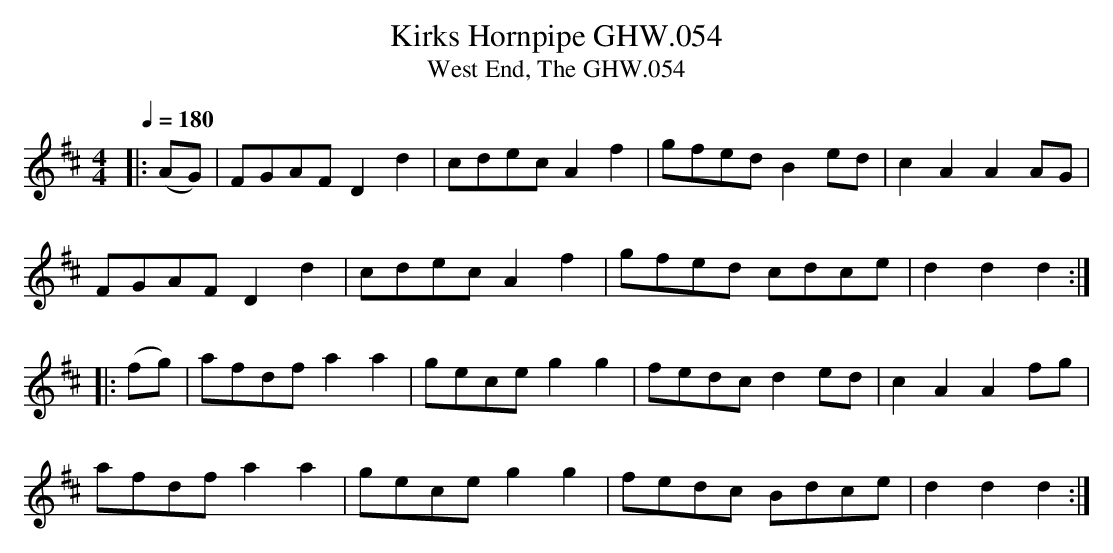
X:1
T:Kirks Hornpipe GHW.054
T:West End, The GHW.054
M:4/4
L:1/8
Q:1/4=180
K:D
|:(AG)|FGAF D2d2|cdec A2f2|gfed B2ed|c2A2 A2AG|
FGAF D2d2|cdec A2f2|gfed cdce|d2d2 d2:|
|:(fg)|afdf a2a2|gece g2g2|fedc d2ed|c2A2 A2fg|
afdf a2a2|gece g2g2|fedc Bdce|d2d2 d2:|]
